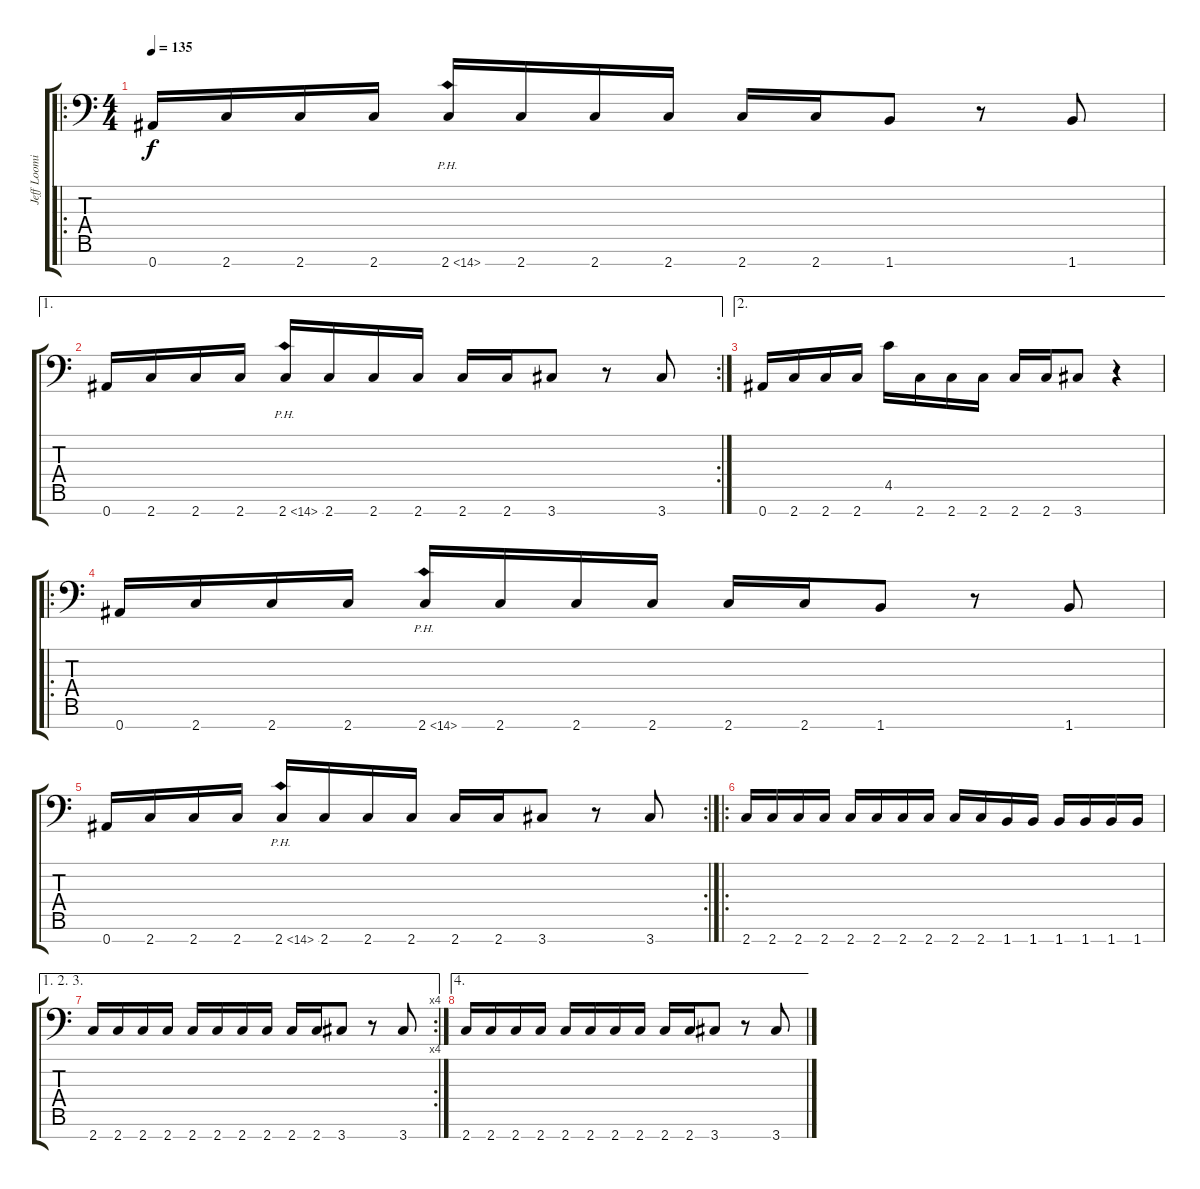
\track ("Jeff Loomis" "Jeff Loomi") {instrument distortionguitar}
\staff {score tabs}
\tuning (Eb4 Bb3 Gb3 Db3 Ab2 Eb2 Bb1) {hide}
\ro
\ts (4 4)
\tempo 135
\clef f4
\ks c
0.7.16{dy f} 2.7.16 2.7.16 2.7.16 2.7{ph 12}.16 2.7.16 2.7.16 2.7.16 2.7.16 2.7.16 1.7.8 r.8 1.7.8 |
\ae 1
\rc 2
0.7.16 2.7.16 2.7.16 2.7.16 2.7{ph 12}.16 2.7.16 2.7.16 2.7.16 2.7.16 2.7.16 3.7.8 r.8 3.7.8 |
\ae 2
0.7.16 2.7.16 2.7.16 2.7.16 4.5.16 2.7.16 2.7.16 2.7.16 2.7.16 2.7.16 3.7.8 r.4 |
\ro
0.7.16 2.7.16 2.7.16 2.7.16 2.7{ph 12}.16 2.7.16 2.7.16 2.7.16 2.7.16 2.7.16 1.7.8 r.8 1.7.8 |
\rc 2
0.7.16 2.7.16 2.7.16 2.7.16 2.7{ph 12}.16 2.7.16 2.7.16 2.7.16 2.7.16 2.7.16 3.7.8 r.8 3.7.8 |
\ro
2.7.16 2.7.16 2.7.16 2.7.16 2.7.16 2.7.16 2.7.16 2.7.16 2.7.16 2.7.16 1.7.16 1.7.16 1.7.16 1.7.16 1.7.16 1.7.16 |
\ae (1 2 3)
\rc 4
2.7.16 2.7.16 2.7.16 2.7.16 2.7.16 2.7.16 2.7.16 2.7.16 2.7.16 2.7.16 3.7.8 r.8 3.7.8 |
\ae 4
2.7.16 2.7.16 2.7.16 2.7.16 2.7.16 2.7.16 2.7.16 2.7.16 2.7.16 2.7.16 3.7.8 r.8 3.7.8
